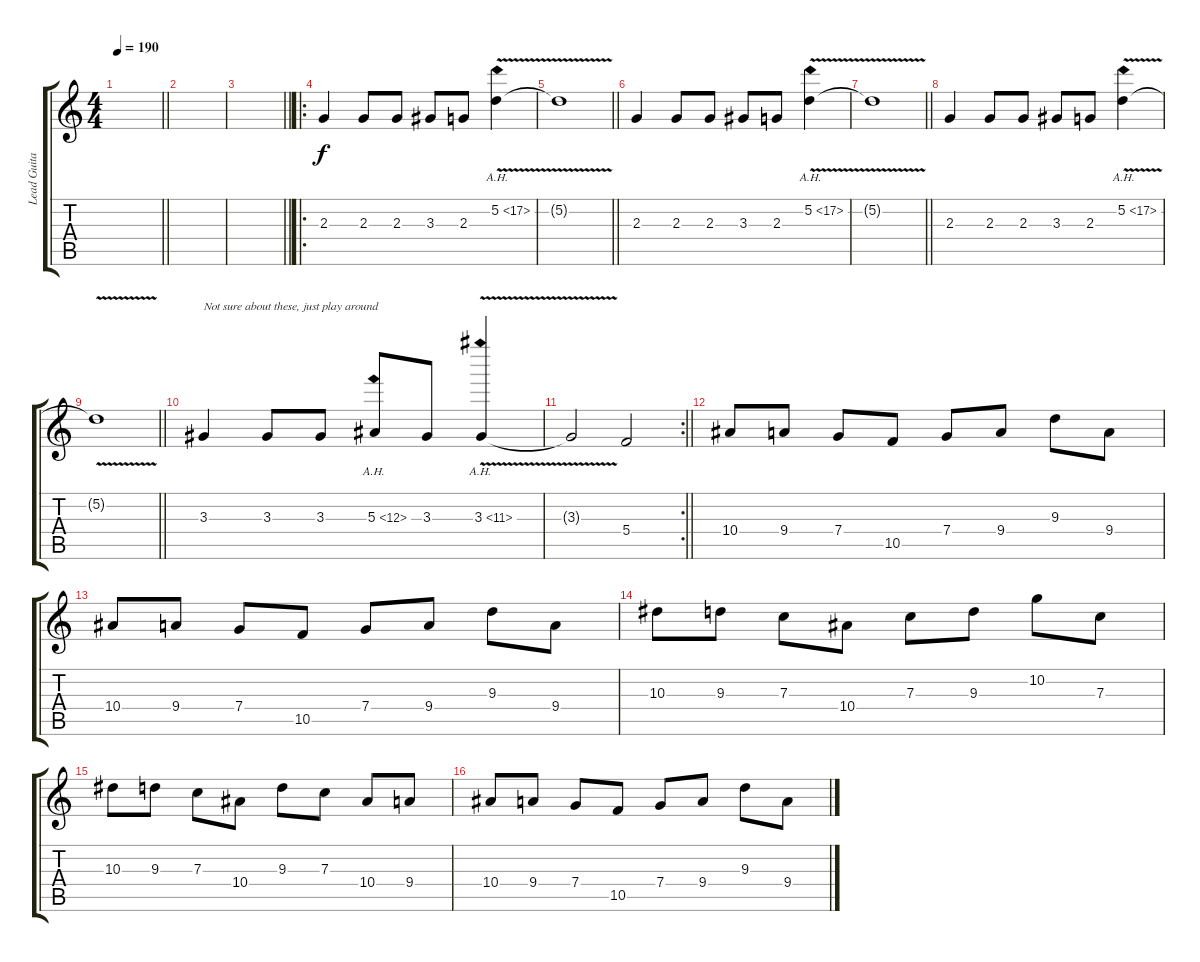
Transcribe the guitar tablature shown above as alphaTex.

\track ("Lead Guitar" "Lead Guita") {instrument distortionguitar}
\staff {score tabs}
\tuning (D4 A3 F3 C3 G2 D2) {hide}
\ts (4 4)
\tempo 190
\clef g2
\barLineRight lightlight
\ks c
|
|
\barLineRight lightlight
|
\ro
\section ("" "")
2.3.4 2.3.8 2.3.8 3.3.8 2.3.8 5.2{ah 12 v}.4 |
\barLineRight lightlight
5.2{t}.1 |
2.3.4 2.3.8 2.3.8 3.3.8 2.3.8 5.2{ah 12 v}.4 |
\barLineRight lightlight
5.2{t}.1 |
2.3.4 2.3.8 2.3.8 3.3.8 2.3.8 5.2{ah 12 v}.4 |
\barLineRight lightlight
5.2{t}.1 |
3.3.4{txt "Not sure about these, just play around"} 3.3.8 3.3.8 5.3{ah 7}.8 3.3.8 3.3{ah 8 v}.4 |
\rc 2
\barLineRight lightlight
3.3{t}.2 5.4.2 |
\section ("" "")
10.4.8 9.4.8 7.4.8 10.5.8 7.4.8 9.4.8 9.3.8 9.4.8 |
10.4.8 9.4.8 7.4.8 10.5.8 7.4.8 9.4.8 9.3.8 9.4.8 |
10.3.8 9.3.8 7.3.8 10.4.8 7.3.8 9.3.8 10.2.8 7.3.8 |
10.3.8 9.3.8 7.3.8 10.4.8 9.3.8 7.3.8 10.4.8 9.4.8 |
10.4.8 9.4.8 7.4.8 10.5.8 7.4.8 9.4.8 9.3.8 9.4.8
